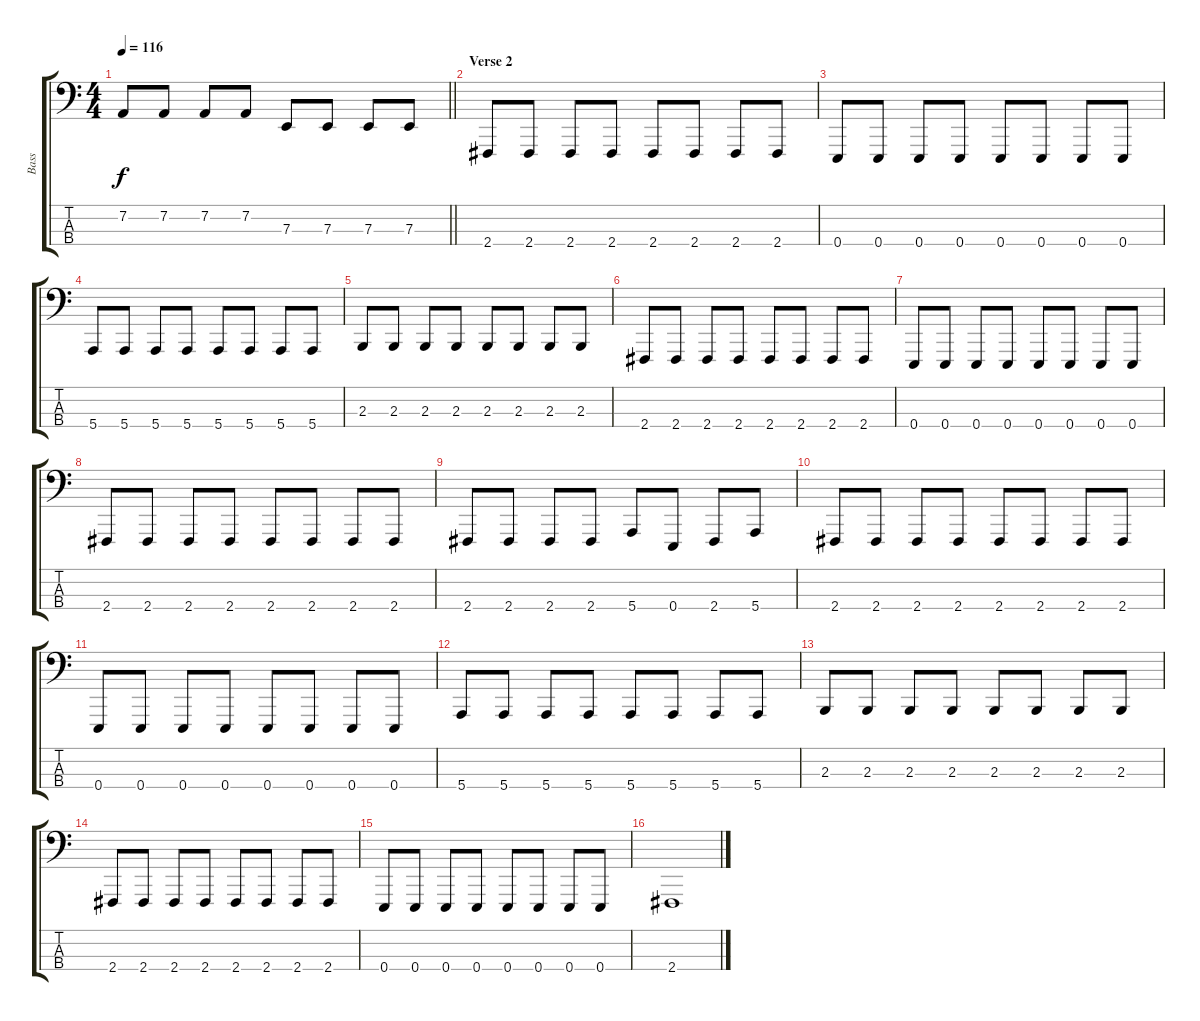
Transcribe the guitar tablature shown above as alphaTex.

\track ("Bass" "Bass") {instrument lead8bassandlead}
\staff {score tabs}
\tuning (G2 D2 A1 E1) {hide}
\ts (4 4)
\tempo 116
\clef f4
\barLineRight lightlight
\ks c
7.2.8{dy f} 7.2.8 7.2.8 7.2.8 7.3.8 7.3.8 7.3.8 7.3.8 |
\section ("" "Verse 2")
2.4.8 2.4.8 2.4.8 2.4.8 2.4.8 2.4.8 2.4.8 2.4.8 |
0.4.8 0.4.8 0.4.8 0.4.8 0.4.8 0.4.8 0.4.8 0.4.8 |
5.4.8 5.4.8 5.4.8 5.4.8 5.4.8 5.4.8 5.4.8 5.4.8 |
2.3.8 2.3.8 2.3.8 2.3.8 2.3.8 2.3.8 2.3.8 2.3.8 |
2.4.8 2.4.8 2.4.8 2.4.8 2.4.8 2.4.8 2.4.8 2.4.8 |
0.4.8 0.4.8 0.4.8 0.4.8 0.4.8 0.4.8 0.4.8 0.4.8 |
2.4.8 2.4.8 2.4.8 2.4.8 2.4.8 2.4.8 2.4.8 2.4.8 |
2.4.8 2.4.8 2.4.8 2.4.8 5.4.8 0.4.8 2.4.8 5.4.8 |
2.4.8 2.4.8 2.4.8 2.4.8 2.4.8 2.4.8 2.4.8 2.4.8 |
0.4.8 0.4.8 0.4.8 0.4.8 0.4.8 0.4.8 0.4.8 0.4.8 |
5.4.8 5.4.8 5.4.8 5.4.8 5.4.8 5.4.8 5.4.8 5.4.8 |
2.3.8 2.3.8 2.3.8 2.3.8 2.3.8 2.3.8 2.3.8 2.3.8 |
2.4.8 2.4.8 2.4.8 2.4.8 2.4.8 2.4.8 2.4.8 2.4.8 |
0.4.8 0.4.8 0.4.8 0.4.8 0.4.8 0.4.8 0.4.8 0.4.8 |
2.4.1
